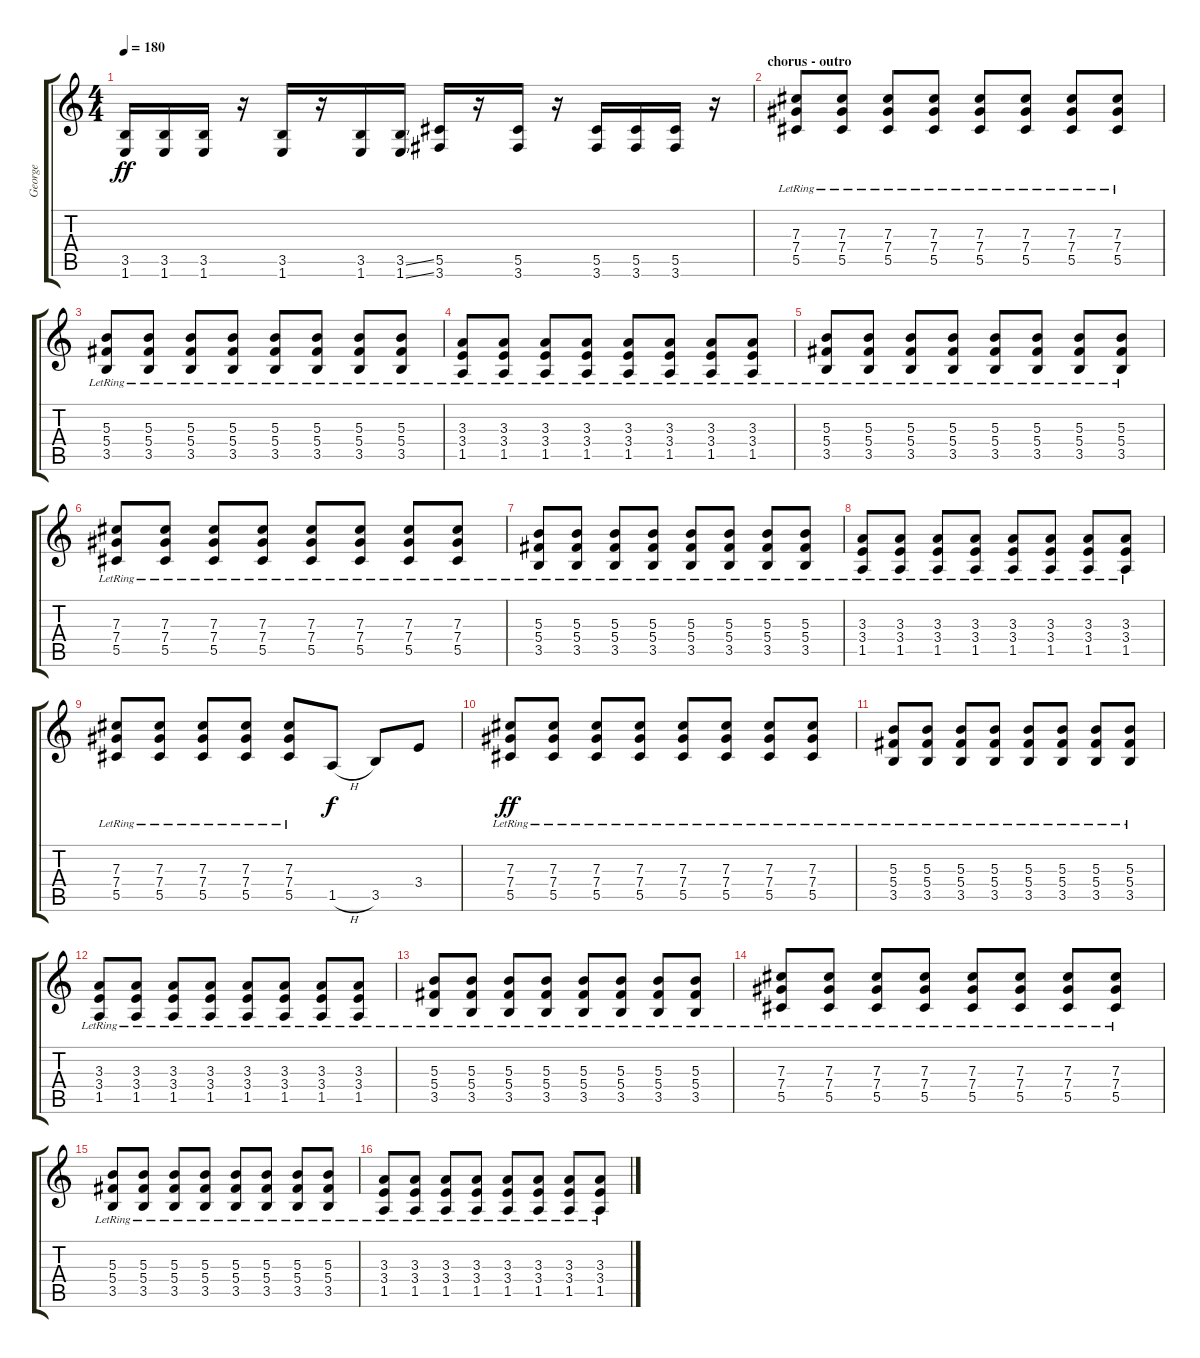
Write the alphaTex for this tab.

\track ("George" "George") {instrument distortionguitar}
\staff {score tabs}
\tuning (Eb4 Bb3 Gb3 Db3 Ab2 Eb2) {hide}
\ts (4 4)
\tempo 180
\clef g2
\ks c
(3.5 1.6).16{dy ff} (3.5 1.6).16 (3.5 1.6).16 r.16 (3.5 1.6).16 r.16 (3.5 1.6).16 (3.5{ss} 1.6{ss}).16 (5.5 3.6).16 r.16 (5.5 3.6).16 r.16 (5.5 3.6).16 (5.5 3.6).16 (5.5 3.6).16 r.16 |
\section ("" "chorus - outro")
(7.3{lr} 7.4{lr} 5.5{lr}).8 (7.3{lr} 7.4{lr} 5.5{lr}).8 (7.3{lr} 7.4{lr} 5.5{lr}).8 (7.3{lr} 7.4{lr} 5.5{lr}).8 (7.3{lr} 7.4{lr} 5.5{lr}).8 (7.3{lr} 7.4{lr} 5.5{lr}).8 (7.3{lr} 7.4{lr} 5.5{lr}).8 (7.3{lr} 7.4{lr} 5.5{lr}).8 |
(5.3{lr} 5.4{lr} 3.5{lr}).8 (5.3{lr} 5.4{lr} 3.5{lr}).8 (5.3{lr} 5.4{lr} 3.5{lr}).8 (5.3{lr} 5.4{lr} 3.5{lr}).8 (5.3{lr} 5.4{lr} 3.5{lr}).8 (5.3{lr} 5.4{lr} 3.5{lr}).8 (5.3{lr} 5.4{lr} 3.5{lr}).8 (5.3{lr} 5.4{lr} 3.5{lr}).8 |
(3.3{lr} 3.4{lr} 1.5{lr}).8 (3.3{lr} 3.4{lr} 1.5{lr}).8 (3.3{lr} 3.4{lr} 1.5{lr}).8 (3.3{lr} 3.4{lr} 1.5{lr}).8 (3.3{lr} 3.4{lr} 1.5{lr}).8 (3.3{lr} 3.4{lr} 1.5{lr}).8 (3.3{lr} 3.4{lr} 1.5{lr}).8 (3.3{lr} 3.4{lr} 1.5{lr}).8 |
(5.3{lr} 5.4{lr} 3.5{lr}).8 (5.3{lr} 5.4{lr} 3.5{lr}).8 (5.3{lr} 5.4{lr} 3.5{lr}).8 (5.3{lr} 5.4{lr} 3.5{lr}).8 (5.3{lr} 5.4{lr} 3.5{lr}).8 (5.3{lr} 5.4{lr} 3.5{lr}).8 (5.3{lr} 5.4{lr} 3.5{lr}).8 (5.3{lr} 5.4{lr} 3.5{lr}).8 |
(7.3{lr} 7.4{lr} 5.5{lr}).8 (7.3{lr} 7.4{lr} 5.5{lr}).8 (7.3{lr} 7.4{lr} 5.5{lr}).8 (7.3{lr} 7.4{lr} 5.5{lr}).8 (7.3{lr} 7.4{lr} 5.5{lr}).8 (7.3{lr} 7.4{lr} 5.5{lr}).8 (7.3{lr} 7.4{lr} 5.5{lr}).8 (7.3{lr} 7.4{lr} 5.5{lr}).8 |
(5.3{lr} 5.4{lr} 3.5{lr}).8 (5.3{lr} 5.4{lr} 3.5{lr}).8 (5.3{lr} 5.4{lr} 3.5{lr}).8 (5.3{lr} 5.4{lr} 3.5{lr}).8 (5.3{lr} 5.4{lr} 3.5{lr}).8 (5.3{lr} 5.4{lr} 3.5{lr}).8 (5.3{lr} 5.4{lr} 3.5{lr}).8 (5.3{lr} 5.4{lr} 3.5{lr}).8 |
(3.3{lr} 3.4{lr} 1.5{lr}).8 (3.3{lr} 3.4{lr} 1.5{lr}).8 (3.3{lr} 3.4{lr} 1.5{lr}).8 (3.3{lr} 3.4{lr} 1.5{lr}).8 (3.3{lr} 3.4{lr} 1.5{lr}).8 (3.3{lr} 3.4{lr} 1.5{lr}).8 (3.3{lr} 3.4{lr} 1.5{lr}).8 (3.3{lr} 3.4{lr} 1.5{lr}).8 |
(7.3{lr} 7.4{lr} 5.5{lr}).8 (7.3{lr} 7.4{lr} 5.5{lr}).8 (7.3{lr} 7.4{lr} 5.5{lr}).8 (7.3{lr} 7.4{lr} 5.5{lr}).8 (7.3 7.4 5.5{lr}).8 1.5{h}.8{dy f} 3.5.8 3.4.8 |
(7.3{lr} 7.4{lr} 5.5{lr}).8{dy ff} (7.3{lr} 7.4{lr} 5.5{lr}).8 (7.3{lr} 7.4{lr} 5.5{lr}).8 (7.3{lr} 7.4{lr} 5.5{lr}).8 (7.3{lr} 7.4{lr} 5.5{lr}).8 (7.3{lr} 7.4{lr} 5.5{lr}).8 (7.3{lr} 7.4{lr} 5.5{lr}).8 (7.3{lr} 7.4{lr} 5.5{lr}).8 |
(5.3{lr} 5.4{lr} 3.5{lr}).8 (5.3{lr} 5.4{lr} 3.5{lr}).8 (5.3{lr} 5.4{lr} 3.5{lr}).8 (5.3{lr} 5.4{lr} 3.5{lr}).8 (5.3{lr} 5.4{lr} 3.5{lr}).8 (5.3{lr} 5.4{lr} 3.5{lr}).8 (5.3{lr} 5.4{lr} 3.5{lr}).8 (5.3{lr} 5.4{lr} 3.5{lr}).8 |
(3.3{lr} 3.4{lr} 1.5{lr}).8 (3.3{lr} 3.4{lr} 1.5{lr}).8 (3.3{lr} 3.4{lr} 1.5{lr}).8 (3.3{lr} 3.4{lr} 1.5{lr}).8 (3.3{lr} 3.4{lr} 1.5{lr}).8 (3.3{lr} 3.4{lr} 1.5{lr}).8 (3.3{lr} 3.4{lr} 1.5{lr}).8 (3.3{lr} 3.4{lr} 1.5{lr}).8 |
(5.3{lr} 5.4{lr} 3.5{lr}).8 (5.3{lr} 5.4{lr} 3.5{lr}).8 (5.3{lr} 5.4{lr} 3.5{lr}).8 (5.3{lr} 5.4{lr} 3.5{lr}).8 (5.3{lr} 5.4{lr} 3.5{lr}).8 (5.3{lr} 5.4{lr} 3.5{lr}).8 (5.3{lr} 5.4{lr} 3.5{lr}).8 (5.3{lr} 5.4{lr} 3.5{lr}).8 |
(7.3{lr} 7.4{lr} 5.5{lr}).8 (7.3{lr} 7.4{lr} 5.5{lr}).8 (7.3{lr} 7.4{lr} 5.5{lr}).8 (7.3{lr} 7.4{lr} 5.5{lr}).8 (7.3{lr} 7.4{lr} 5.5{lr}).8 (7.3{lr} 7.4{lr} 5.5{lr}).8 (7.3{lr} 7.4{lr} 5.5{lr}).8 (7.3{lr} 7.4{lr} 5.5{lr}).8 |
(5.3{lr} 5.4{lr} 3.5{lr}).8 (5.3{lr} 5.4{lr} 3.5{lr}).8 (5.3{lr} 5.4{lr} 3.5{lr}).8 (5.3{lr} 5.4{lr} 3.5{lr}).8 (5.3{lr} 5.4{lr} 3.5{lr}).8 (5.3{lr} 5.4{lr} 3.5{lr}).8 (5.3{lr} 5.4{lr} 3.5{lr}).8 (5.3{lr} 5.4{lr} 3.5{lr}).8 |
(3.3{lr} 3.4{lr} 1.5{lr}).8 (3.3{lr} 3.4{lr} 1.5{lr}).8 (3.3{lr} 3.4{lr} 1.5{lr}).8 (3.3{lr} 3.4{lr} 1.5{lr}).8 (3.3{lr} 3.4{lr} 1.5{lr}).8 (3.3{lr} 3.4{lr} 1.5{lr}).8 (3.3{lr} 3.4{lr} 1.5{lr}).8 (3.3{lr} 3.4{lr} 1.5{lr}).8
